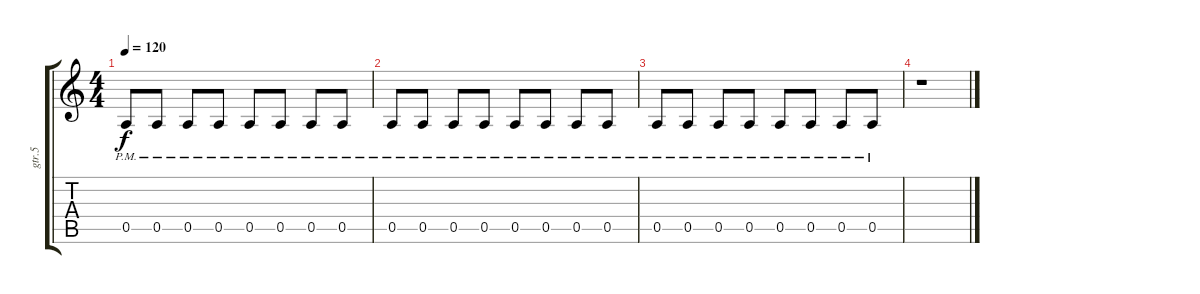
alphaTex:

\track ("gtr.5" "gtr.5") {instrument overdrivenguitar}
\staff {score tabs}
\tuning (E4 B3 G3 D3 A2 E2) {hide}
\ts (4 4)
\tempo 120
\clef g2
\ks c
0.5{pm}.8{dy f volume 13} 0.5{pm}.8 0.5{pm}.8 0.5{pm}.8 0.5{pm}.8 0.5{pm}.8 0.5{pm}.8 0.5{pm}.8 |
0.5{pm}.8{volume 10} 0.5{pm}.8 0.5{pm}.8 0.5{pm}.8 0.5{pm}.8 0.5{pm}.8 0.5{pm}.8 0.5{pm}.8 |
0.5{pm}.8{volume 5} 0.5{pm}.8 0.5{pm}.8 0.5{pm}.8 0.5{pm}.8 0.5{pm}.8 0.5{pm}.8 0.5{pm}.8 |
r.1
